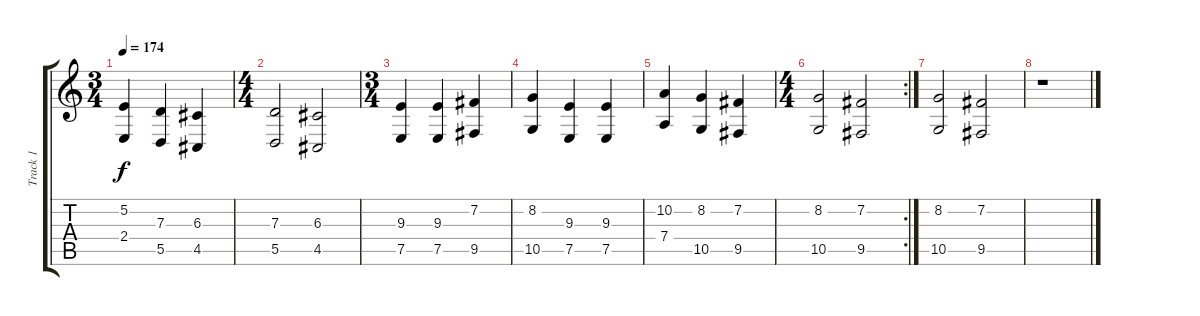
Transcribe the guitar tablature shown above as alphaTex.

\track ("Track 1" "Track 1") {instrument stringensemble1}
\staff {score tabs}
\tuning (E4 B3 G3 D3 A2 E2) {hide}
\ts (3 4)
\tempo 174
\clef g2
\ks c
(5.2 2.4).4{dy f} (7.3 5.5).4 (6.3 4.5).4 |
\ts (4 4)
(7.3 5.5).2 (6.3 4.5).2 |
\ts (3 4)
(9.3 7.5).4 (9.3 7.5).4 (7.2 9.5).4 |
(8.2 10.5).4 (9.3 7.5).4 (9.3 7.5).4 |
(10.2 7.4).4 (8.2 10.5).4 (7.2 9.5).4 |
\rc 2
\ts (4 4)
(8.2 10.5).2 (7.2 9.5).2 |
(8.2 10.5).2 (7.2 9.5).2 |
r.1
